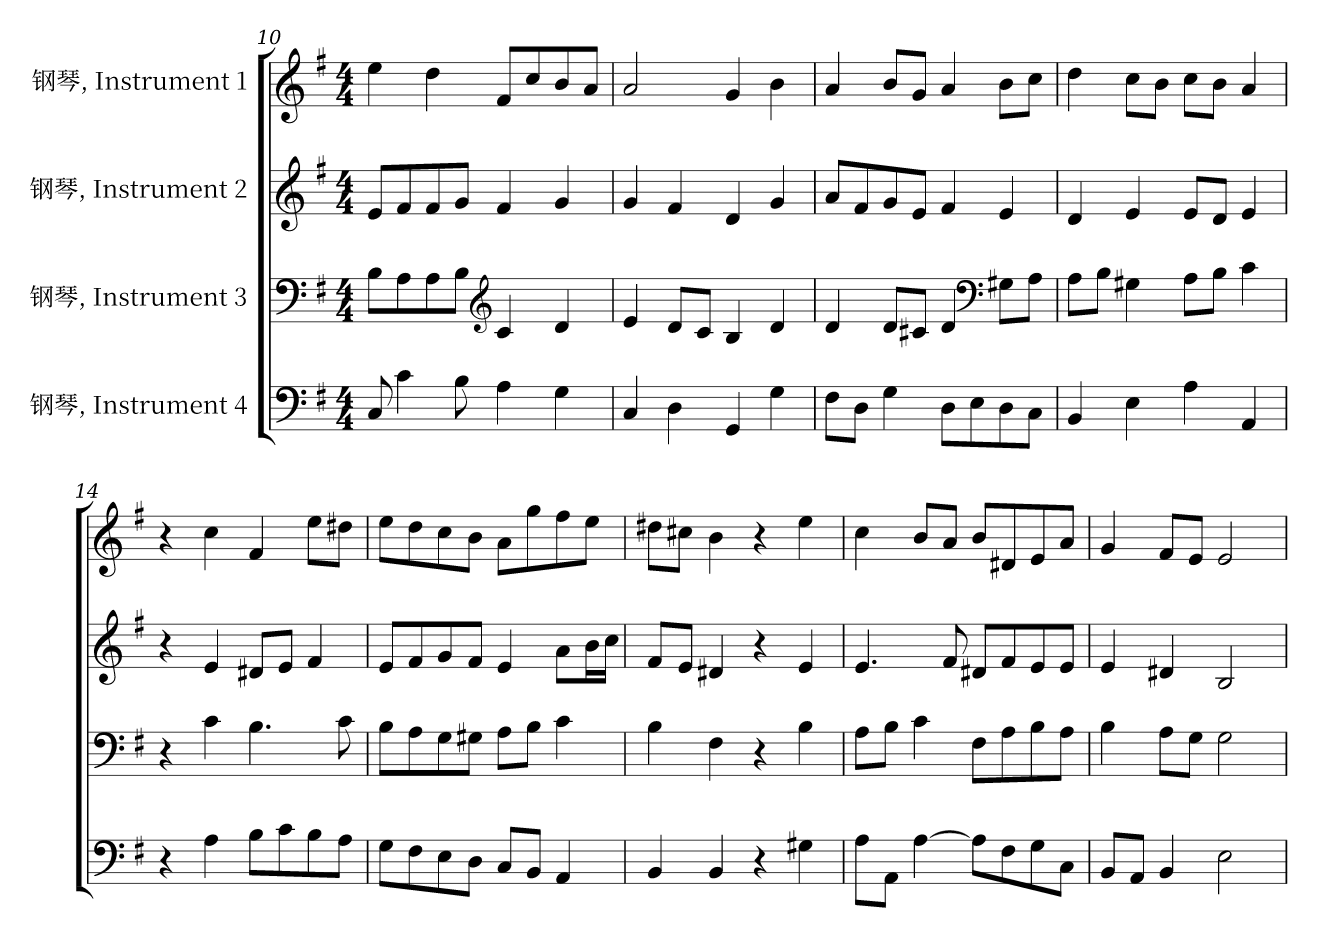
**kern	**kern	**kern	**kern
*part4	*part3	*part2	*part1
*staff4	*staff3	*staff2	*staff1
*I"钢琴, Instrument 4	*I"钢琴, Instrument 3	*I"钢琴, Instrument 2	*I"钢琴, Instrument 1
*clefF4	*clefF4	*clefG2	*clefG2
*k[f#]	*k[f#]	*k[f#]	*k[f#]
*M4/4	*M4/4	*M4/4	*M4/4
=10	=10	=10	=10
8C/	8B\L	8e/L	4ee\
4c\	8A\	8f#/	.
.	8A\	8f#/	4dd\
8B\	8B\J	8g/J	.
*	*clefG2	*	*
4A\	4c/	4f#/	8f#/L
.	.	.	8cc/
4G\	4d/	4g/	8b/
.	.	.	8a/J
=11	=11	=11	=11
4C/	4e/	4g/	2a/
4D\	8d/L	4f#/	.
.	8c/J	.	.
4GG/	4B/	4d/	4g/
4G\	4d/	4g/	4b\
=12	=12	=12	=12
8F#\L	4d/	8a/L	4a/
8D\J	.	8f#/	.
4G\	8d/L	8g/	8b/L
.	8c#X/J	8e/J	8g/J
8D\L	4d/	4f#/	4a/
8E\	.	.	.
*	*clefF4	*	*
8D\	8G#X\L	4e/	8b\L
8C\J	8A\J	.	8cc\J
=13	=13	=13	=13
4BB/	8A\L	4d/	4dd\
.	8B\J	.	.
4E\	4G#X\	4e/	8cc\L
.	.	.	8b\J
4A\	8A\L	8e/L	8cc\L
.	8B\J	8d/J	8b\J
4AA/	4c\	4e/	4a/
!!LO:PB:g=z
=14	=14	=14	=14
4r	4r	4r	4r
4A\	4c\	4e/	4cc\
8B\L	4.B\	8d#X/L	4f#/
8c\	.	8e/J	.
8B\	.	4f#/	8ee\L
8A\J	8c\	.	8dd#X\J
=15	=15	=15	=15
8G\L	8B\L	8e/L	8ee\L
8F#\	8A\	8f#/	8dd\
8E\	8G\	8g/	8cc\
8D\J	8G#X\J	8f#/J	8b\J
8C/L	8A\L	4e/	8a\L
8BB/J	8B\J	.	8gg\
4AA/	4c\	8a\L	8ff#\
.	.	16b\L	8ee\J
.	.	16cc\JJ	.
=16	=16	=16	=16
4BB/	4B\	8f#/L	8dd#X\L
.	.	8e/J	8cc#X\J
4BB/	4F#\	4d#X/	4b\
4r	4r	4r	4r
4G#X\	4B\	4e/	4ee\
=17	=17	=17	=17
8A\L	8A\L	4.e/	4cc\
8AA\J	8B\J	.	.
[4A\	4c\	.	8b/L
.	.	8f#/	8a/J
8A\L]	8F#\L	8d#X/L	8b/L
8F#\	8A\	8f#/	8d#X/
8G\	8B\	8e/	8e/
8C\J	8A\J	8e/J	8a/J
=18	=18	=18	=18
8BB/L	4B\	4e/	4g/
8AA/J	.	.	.
4BB/	8A\L	4d#X/	8f#/L
.	8G\J	.	8e/J
2E\	2G\	2B/	2e/
=	=	=	=
*-	*-	*-	*-
